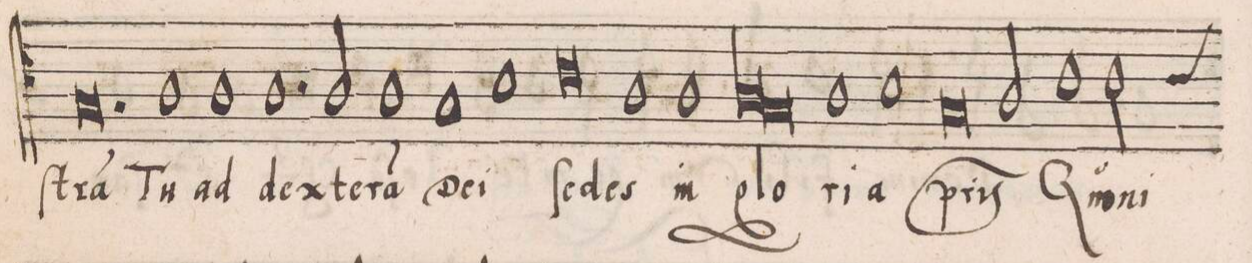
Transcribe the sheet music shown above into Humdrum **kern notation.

**kern	**text
*I"TENOR	*
*clefC4	*
*k[]	*
*met(c|)	*
*M2/1	*
0.G	-ſtra(m)
=61	=61
=62	=62
1A	Tu
1A	ad
=63	=63
1.A	dex-
2A/	-te-
=64	=64
1A	-ra(m)
1G	De-
=65	=65
1B	-i
0c	ſe-
=66	=66
1A	-des
=67	=67
1A	in
*lig	*
1A	glo-
=68	=68
1G	.
*Xlig	*
1A	-ri-
=69	=69
1B	-a
0G	p(at)-
=70	=70
2A/	-ris
1c	Quo-
=71	=71
*custos:c	*
2c\	-ni-
*-	*-
